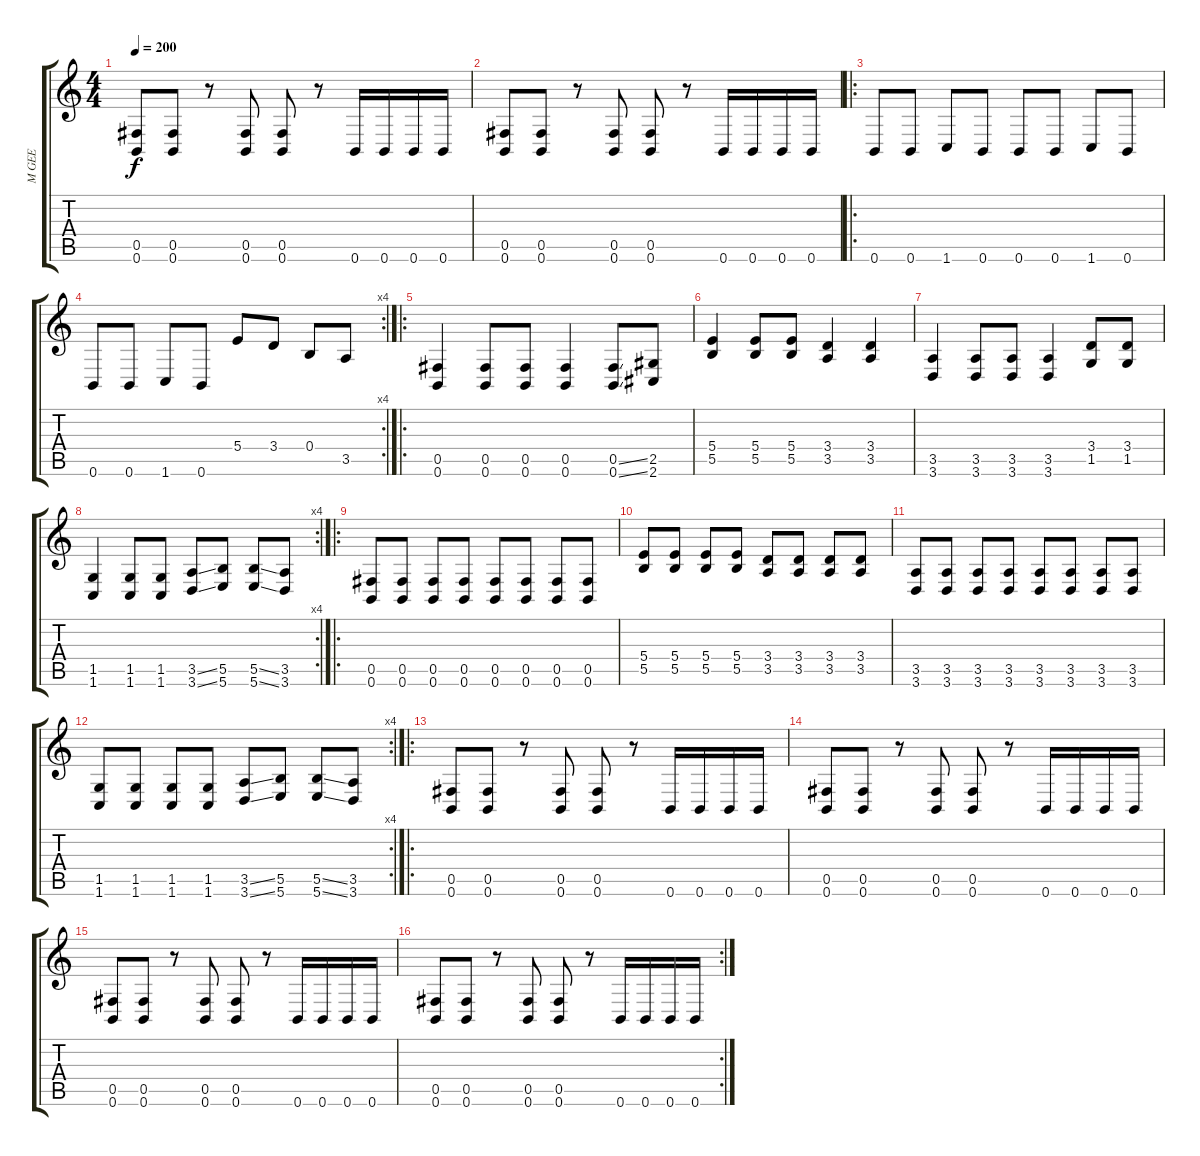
\track ("M GEE" "M GEE") {instrument distortionguitar}
\staff {score tabs}
\tuning (Db4 Ab3 E3 B2 Gb2 B1) {hide}
\ts (4 4)
\tempo 200
\clef g2
\ks c
(0.5 0.6).8{dy f} (0.5 0.6).8 r.8 (0.5 0.6).8 (0.5 0.6).8 r.8 0.6.16 0.6.16 0.6.16 0.6.16 |
(0.5 0.6).8 (0.5 0.6).8 r.8 (0.5 0.6).8 (0.5 0.6).8 r.8 0.6.16 0.6.16 0.6.16 0.6.16 |
\ro
0.6.8 0.6.8 1.6.8 0.6.8 0.6.8 0.6.8 1.6.8 0.6.8 |
\rc 4
0.6.8 0.6.8 1.6.8 0.6.8 5.4.8 3.4.8 0.4.8 3.5.8 |
\ro
(0.5 0.6).4 (0.5 0.6).8 (0.5 0.6).8 (0.5 0.6).4 (0.5{ss} 0.6{ss}).8 (2.5 2.6).8 |
(5.4 5.5).4 (5.4 5.5).8 (5.4 5.5).8 (3.4 3.5).4 (3.4 3.5).4 |
(3.5 3.6).4 (3.5 3.6).8 (3.5 3.6).8 (3.5 3.6).4 (3.4 1.5).8 (3.4 1.5).8 |
\rc 4
(1.5 1.6).4 (1.5 1.6).8 (1.5 1.6).8 (3.5{ss} 3.6{ss}).8 (5.5 5.6).8 (5.5{ss} 5.6{ss}).8 (3.5 3.6).8 |
\ro
(0.5 0.6).8 (0.5 0.6).8 (0.5 0.6).8 (0.5 0.6).8 (0.5 0.6).8 (0.5 0.6).8 (0.5 0.6).8 (0.5 0.6).8 |
(5.4 5.5).8 (5.4 5.5).8 (5.4 5.5).8 (5.4 5.5).8 (3.4 3.5).8 (3.4 3.5).8 (3.4 3.5).8 (3.4 3.5).8 |
(3.5 3.6).8 (3.5 3.6).8 (3.5 3.6).8 (3.5 3.6).8 (3.5 3.6).8 (3.5 3.6).8 (3.5 3.6).8 (3.5 3.6).8 |
\rc 4
(1.5 1.6).8 (1.5 1.6).8 (1.5 1.6).8 (1.5 1.6).8 (3.5{ss} 3.6{ss}).8 (5.5 5.6).8 (5.5{ss} 5.6{ss}).8 (3.5 3.6).8 |
\ro
(0.5 0.6).8 (0.5 0.6).8 r.8 (0.5 0.6).8 (0.5 0.6).8 r.8 0.6.16 0.6.16 0.6.16 0.6.16 |
(0.5 0.6).8 (0.5 0.6).8 r.8 (0.5 0.6).8 (0.5 0.6).8 r.8 0.6.16 0.6.16 0.6.16 0.6.16 |
(0.5 0.6).8 (0.5 0.6).8 r.8 (0.5 0.6).8 (0.5 0.6).8 r.8 0.6.16 0.6.16 0.6.16 0.6.16 |
\rc 2
(0.5 0.6).8 (0.5 0.6).8 r.8 (0.5 0.6).8 (0.5 0.6).8 r.8 0.6.16 0.6.16 0.6.16 0.6.16
